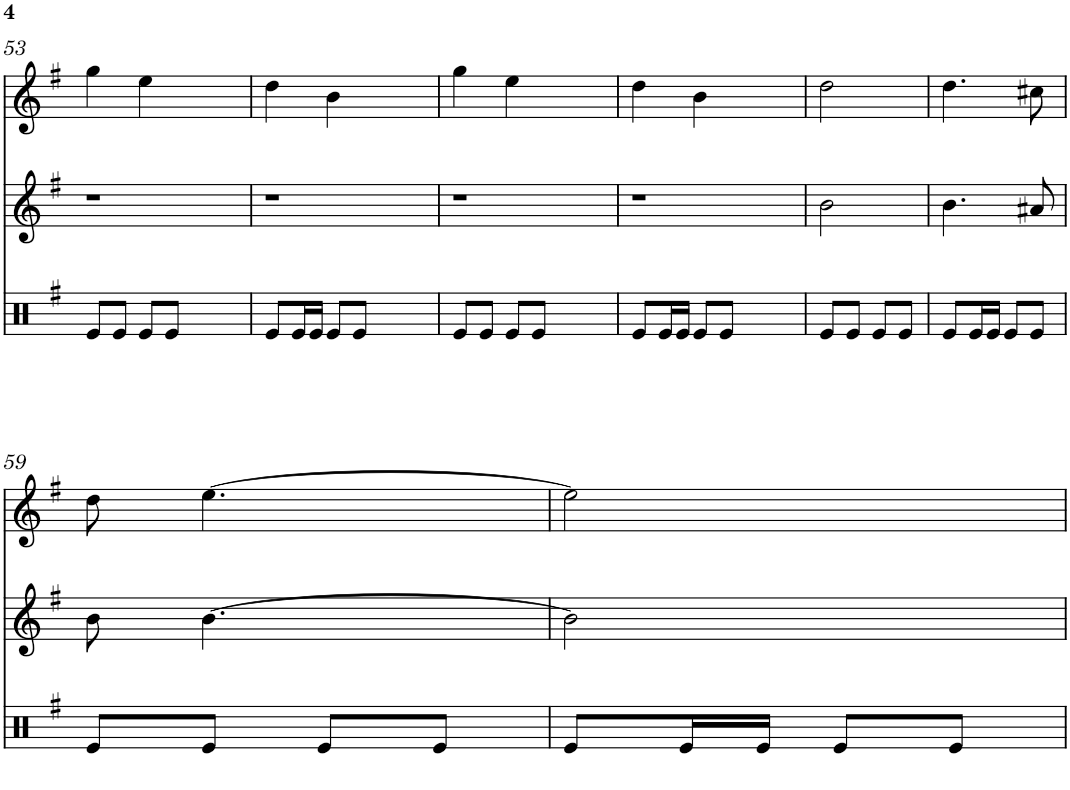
**kern	**kern	**kern
*part3	*part2	*part1
*staff3	*staff2	*staff1
*I"Timbal	*I"Gralla 2	*I"Gralla 1
!!LO:PB:g=z
*clefX	*clefG2	*clefG2
*k[f#]	*k[f#]	*k[f#]
*M2/4	*M2/4	*M2/4
=53	=53	=53
8e/L	2r	4gg\
8e/J	.	.
8e/L	.	4ee\
8e/J	.	.
2ryy	2ryy	2ryy
=54	=54	=54
8e/L	2r	4dd\
16e/L	.	.
16e/JJ	.	.
8e/L	.	4b\
8e/J	.	.
2ryy	2ryy	2ryy
=55	=55	=55
8e/L	2r	4gg\
8e/J	.	.
8e/L	.	4ee\
8e/J	.	.
2ryy	2ryy	2ryy
=56	=56	=56
8e/L	2r	4dd\
16e/L	.	.
16e/JJ	.	.
8e/L	.	4b\
8e/J	.	.
2ryy	2ryy	2ryy
=57	=57	=57
8e/L	2b\	2dd\
8e/J	.	.
8e/L	.	.
8e/J	.	.
=58	=58	=58
8e/L	4.b\	4.dd\
16e/L	.	.
16e/JJ	.	.
8e/L	.	.
8e/J	8a#X/	8cc#X\
!!LO:LB:g=z
=59	=59	=59
8e/L	8b\	8dd\
8e/J	[4.b\	[4.ee\
8e/L	.	.
8e/J	.	.
=60	=60	=60
8e/L	2b\]	2ee\]
16e/L	.	.
16e/JJ	.	.
8e/L	.	.
8e/J	.	.
=	=	=
*-	*-	*-
